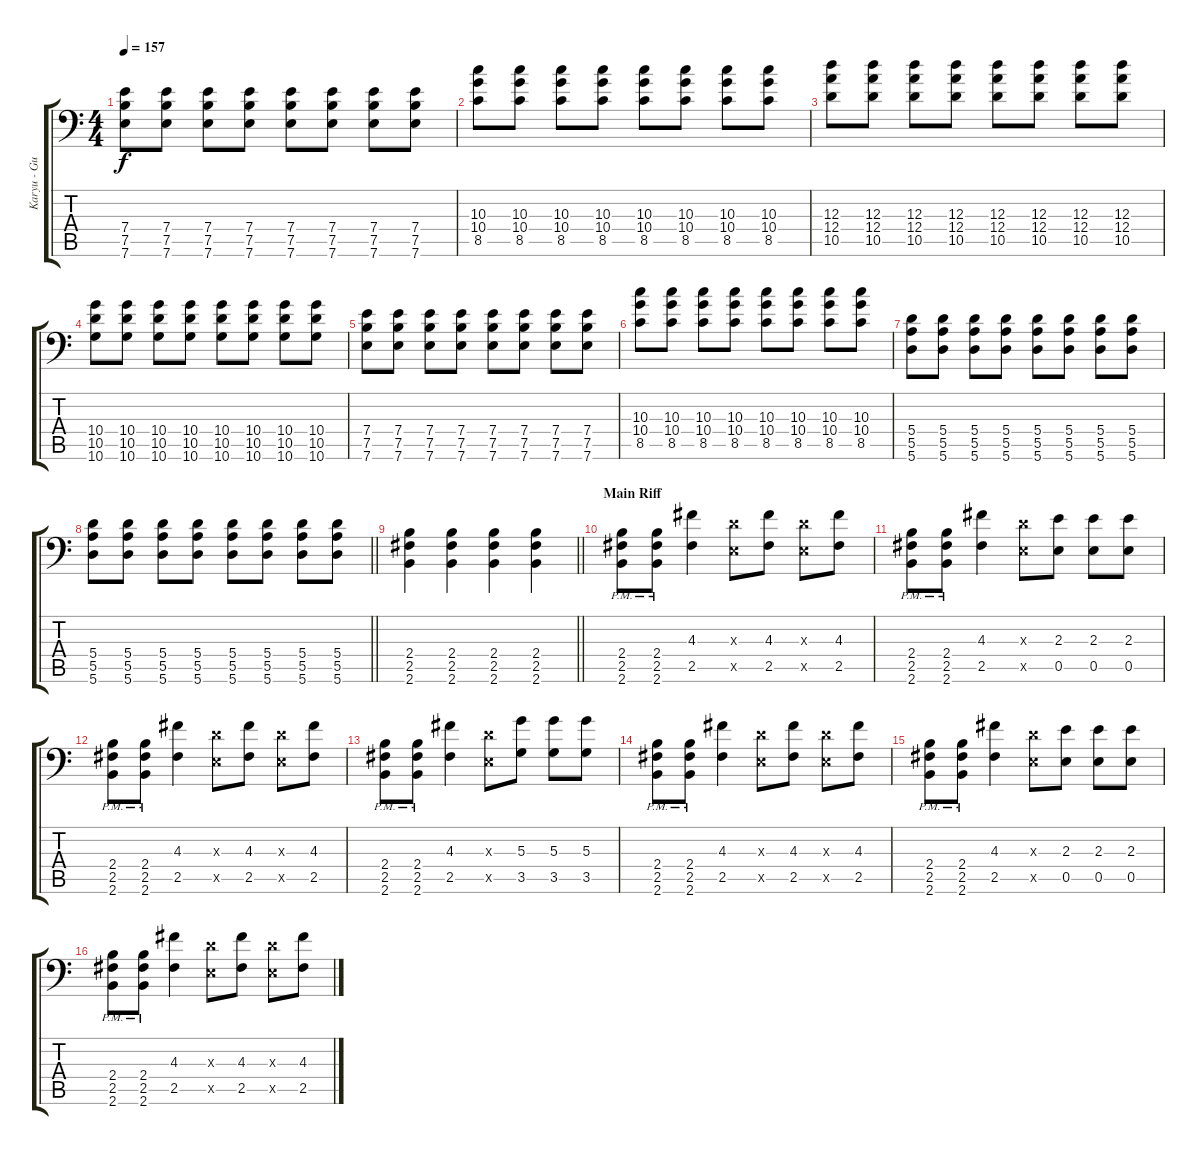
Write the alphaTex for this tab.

\track ("Karyu - Guitar 2" "Karyu - Gu") {instrument distortionguitar}
\staff {score tabs}
\tuning (B3 Gb3 D3 A2 E2 A1) {hide}
\ts (4 4)
\section ("" "")
\tempo 157
\clef f4
\ks c
(7.4 7.5 7.6).8{dy f} (7.4 7.5 7.6).8 (7.4 7.5 7.6).8 (7.4 7.5 7.6).8 (7.4 7.5 7.6).8 (7.4 7.5 7.6).8 (7.4 7.5 7.6).8 (7.4 7.5 7.6).8 |
(10.3 10.4 8.5).8 (10.3 10.4 8.5).8 (10.3 10.4 8.5).8 (10.3 10.4 8.5).8 (10.3 10.4 8.5).8 (10.3 10.4 8.5).8 (10.3 10.4 8.5).8 (10.3 10.4 8.5).8 |
(12.3 12.4 10.5).8 (12.3 12.4 10.5).8 (12.3 12.4 10.5).8 (12.3 12.4 10.5).8 (12.3 12.4 10.5).8 (12.3 12.4 10.5).8 (12.3 12.4 10.5).8 (12.3 12.4 10.5).8 |
(10.4 10.5 10.6).8 (10.4 10.5 10.6).8 (10.4 10.5 10.6).8 (10.4 10.5 10.6).8 (10.4 10.5 10.6).8 (10.4 10.5 10.6).8 (10.4 10.5 10.6).8 (10.4 10.5 10.6).8 |
(7.4 7.5 7.6).8 (7.4 7.5 7.6).8 (7.4 7.5 7.6).8 (7.4 7.5 7.6).8 (7.4 7.5 7.6).8 (7.4 7.5 7.6).8 (7.4 7.5 7.6).8 (7.4 7.5 7.6).8 |
(10.3 10.4 8.5).8 (10.3 10.4 8.5).8 (10.3 10.4 8.5).8 (10.3 10.4 8.5).8 (10.3 10.4 8.5).8 (10.3 10.4 8.5).8 (10.3 10.4 8.5).8 (10.3 10.4 8.5).8 |
(5.4 5.5 5.6).8 (5.4 5.5 5.6).8 (5.4 5.5 5.6).8 (5.4 5.5 5.6).8 (5.4 5.5 5.6).8 (5.4 5.5 5.6).8 (5.4 5.5 5.6).8 (5.4 5.5 5.6).8 |
\barLineRight lightlight
(5.4 5.5 5.6).8 (5.4 5.5 5.6).8 (5.4 5.5 5.6).8 (5.4 5.5 5.6).8 (5.4 5.5 5.6).8 (5.4 5.5 5.6).8 (5.4 5.5 5.6).8 (5.4 5.5 5.6).8 |
\barLineRight lightlight
(2.4 2.5 2.6).4 (2.4 2.5 2.6).4 (2.4 2.5 2.6).4 (2.4 2.5 2.6).4 |
\section ("" "Main Riff")
(2.4{pm} 2.5{pm} 2.6{pm}).8 (2.4{pm} 2.5{pm} 2.6{pm}).8 (4.3 2.5).4 (0.3{x} 0.5{x}).8 (4.3 2.5).8 (0.3{x} 0.5{x}).8 (4.3 2.5).8 |
(2.4{pm} 2.5{pm} 2.6{pm}).8 (2.4{pm} 2.5{pm} 2.6{pm}).8 (4.3 2.5).4 (0.3{x} 0.5{x}).8 (2.3 0.5).8 (2.3 0.5).8 (2.3 0.5).8 |
(2.4{pm} 2.5{pm} 2.6{pm}).8 (2.4{pm} 2.5{pm} 2.6{pm}).8 (4.3 2.5).4 (0.3{x} 0.5{x}).8 (4.3 2.5).8 (0.3{x} 0.5{x}).8 (4.3 2.5).8 |
(2.4{pm} 2.5{pm} 2.6{pm}).8 (2.4{pm} 2.5{pm} 2.6{pm}).8 (4.3 2.5).4 (0.3{x} 0.5{x}).8 (5.3 3.5).8 (5.3 3.5).8 (5.3 3.5).8 |
(2.4{pm} 2.5{pm} 2.6{pm}).8 (2.4{pm} 2.5{pm} 2.6{pm}).8 (4.3 2.5).4 (0.3{x} 0.5{x}).8 (4.3 2.5).8 (0.3{x} 0.5{x}).8 (4.3 2.5).8 |
(2.4{pm} 2.5{pm} 2.6{pm}).8 (2.4{pm} 2.5{pm} 2.6{pm}).8 (4.3 2.5).4 (0.3{x} 0.5{x}).8 (2.3 0.5).8 (2.3 0.5).8 (2.3 0.5).8 |
(2.4{pm} 2.5{pm} 2.6{pm}).8 (2.4{pm} 2.5{pm} 2.6{pm}).8 (4.3 2.5).4 (0.3{x} 0.5{x}).8 (4.3 2.5).8 (0.3{x} 0.5{x}).8 (4.3 2.5).8
